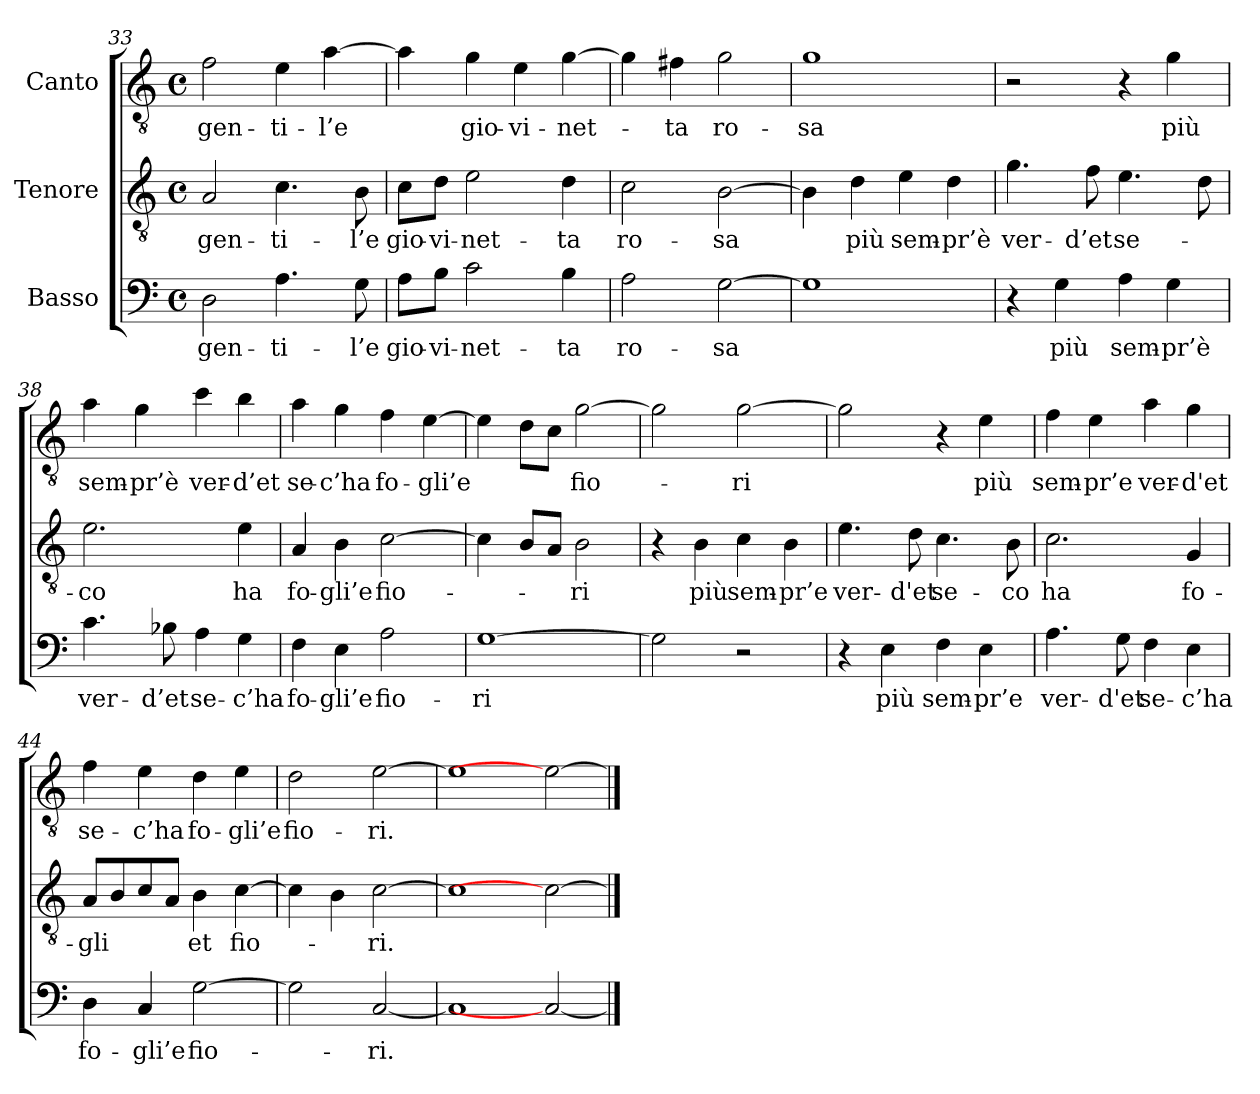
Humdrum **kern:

**kern	**text	**kern	**text	**kern	**text
*part3	*part3	*part2	*part2	*part1	*part1
*staff3	*staff3	*staff2	*staff2	*staff1	*staff1
*I"Basso	*	*I"Tenore	*	*I"Canto	*
*clefF4	*	*clefGv2	*	*clefGv2	*
*k[]	*	*k[]	*	*k[]	*
*C:	*	*C:	*	*C:	*
*M4/4	*	*M4/4	*	*M4/4	*
*met(c)	*	*met(c)	*	*met(c)	*
=33	=33	=33	=33	=33	=33
!	!LO:LY:b	!	!LO:LY:b	!	!LO:LY:b
2D\	gen-	2A/	gen-	2f\	gen-
!	!LO:LY:b	!	!LO:LY:b	!	!LO:LY:b
4.A\	-ti-	4.c\	-ti-	4e\	-ti-
!	!	!	!	!	!LO:LY:b
.	.	.	.	[4a\	-l’e
!	!LO:LY:b	!	!LO:LY:b	!	!
8G\	-l’e	8B\	-l’e	.	.
=34	=34	=34	=34	=34	=34
!	!LO:LY:b	!	!LO:LY:b	!	!
8A\L	gio-	8c\L	gio-	4a\]	.
!	!LO:LY:b	!	!LO:LY:b	!	!
8B\J	-vi-	8d\J	-vi-	.	.
!	!LO:LY:b	!	!LO:LY:b	!	!LO:LY:b
2c\	-net-	2e\	-net-	4g\	gio-
!	!	!	!	!	!LO:LY:b
.	.	.	.	4e\	-vi-
!	!LO:LY:b	!	!LO:LY:b	!	!LO:LY:b
4B\	-ta	4d\	-ta	[4g\	-net-
=35	=35	=35	=35	=35	=35
!	!LO:LY:b	!	!LO:LY:b	!	!
2A\	ro-	2c\	ro-	4g\]	.
!	!	!	!	!	!LO:LY:b
.	.	.	.	4f#X\	-ta
!	!LO:LY:b	!	!LO:LY:b	!	!LO:LY:b
[2G\	-sa	[2B\	-sa	2g\	ro-
=36	=36	=36	=36	=36	=36
!	!	!	!	!	!LO:LY:b
1G]	.	4B\]	.	1g	-sa
!	!	!	!LO:LY:b	!	!
.	.	4d\	più	.	.
!	!	!	!LO:LY:b	!	!
.	.	4e\	sem-	.	.
!	!	!	!LO:LY:b	!	!
.	.	4d\	-pr’è	.	.
!!LO:LB:g=z
=37	=37	=37	=37	=37	=37
!	!	!	!LO:LY:b	!	!
4r	.	4.g\	ver-	2r	.
!	!LO:LY:b	!	!	!	!
4G\	più	.	.	.	.
!	!	!	!LO:LY:b	!	!
.	.	8f\	-d’et	.	.
!	!LO:LY:b	!	!LO:LY:b	!	!
4A\	sem-	4.e\	se-	4r	.
!	!LO:LY:b	!	!	!	!LO:LY:b
4G\	-pr’è	.	.	4g\	più
.	.	8d\	.	.	.
=38	=38	=38	=38	=38	=38
!	!LO:LY:b	!	!LO:LY:b	!	!LO:LY:b
4.c\	ver-	2.e\	-co	4a\	sem-
!	!	!	!	!	!LO:LY:b
.	.	.	.	4g\	-pr’è
!	!LO:LY:b	!	!	!	!
8B-\	-d’et	.	.	.	.
!	!LO:LY:b	!	!	!	!LO:LY:b
4A\	se-	.	.	4cc\	ver-
!	!LO:LY:b	!	!LO:LY:b	!	!LO:LY:b
4G\	-c’ha	4e\	ha	4b\	-d’et
=39	=39	=39	=39	=39	=39
!	!LO:LY:b	!	!LO:LY:b	!	!LO:LY:b
4F\	fo-	4A/	fo-	4a\	se-
!	!LO:LY:b	!	!LO:LY:b	!	!LO:LY:b
4E\	-gli’e	4B\	-gli’e	4g\	-c’ha
!	!LO:LY:b	!	!LO:LY:b	!	!LO:LY:b
2A\	fio-	[2c\	fio-	4f\	fo-
!	!	!	!	!	!LO:LY:b
.	.	.	.	[4e\	-gli’e
=40	=40	=40	=40	=40	=40
!	!LO:LY:b	!	!	!	!
[1G	-ri	4c\]	.	4e\]	.
.	.	8B/L	.	8d\L	.
.	.	8A/J	.	8c\J	.
!	!	!	!LO:LY:b	!	!LO:LY:b
.	.	2B\	-ri	[2g\	fio-
=41	=41	=41	=41	=41	=41
2G\]	.	4r	.	2g\]	.
!	!	!	!LO:LY:b	!	!
.	.	4B\	più	.	.
!	!	!	!LO:LY:b	!	!LO:LY:b
2r	.	4c\	sem-	[2g\	-ri
!	!	!	!LO:LY:b	!	!
.	.	4B\	-pr’e	.	.
=42	=42	=42	=42	=42	=42
!	!	!	!LO:LY:b	!	!
4r	.	4.e\	ver-	2g\]	.
!	!LO:LY:b	!	!	!	!
4E\	più	.	.	.	.
!	!	!	!LO:LY:b	!	!
.	.	8d\	-d'et	.	.
!	!LO:LY:b	!	!LO:LY:b	!	!
4F\	sem-	4.c\	se-	4r	.
!	!LO:LY:b	!	!	!	!LO:LY:b
4E\	-pr’e	.	.	4e\	più
!	!	!	!LO:LY:b	!	!
.	.	8B\	-co	.	.
!!LO:LB:g=z
=43	=43	=43	=43	=43	=43
!	!LO:LY:b	!	!LO:LY:b	!	!LO:LY:b
4.A\	ver-	2.c\	ha	4f\	sem-
!	!	!	!	!	!LO:LY:b
.	.	.	.	4e\	-pr’e
!	!LO:LY:b	!	!	!	!
8G\	-d'et	.	.	.	.
!	!LO:LY:b	!	!	!	!LO:LY:b
4F\	se-	.	.	4a\	ver-
!	!LO:LY:b	!	!LO:LY:b	!	!LO:LY:b
4E\	-c’ha	4G/	fo-	4g\	-d'et
=44	=44	=44	=44	=44	=44
!	!LO:LY:b	!	!LO:LY:b	!	!LO:LY:b
4D\	fo-	8A/L	-gli	4f\	se-
.	.	8B/	.	.	.
!	!LO:LY:b	!	!	!	!LO:LY:b
4C/	-gli’e	8c/	.	4e\	-c’ha
.	.	8A/J	.	.	.
!	!LO:LY:b	!	!LO:LY:b	!	!LO:LY:b
[2G\	fio-	4B\	et	4d\	fo-
!	!	!	!LO:LY:b	!	!LO:LY:b
.	.	[4c\	fio-	4e\	-gli’e
=45	=45	=45	=45	=45	=45
!	!	!	!	!	!LO:LY:b
2G\]	.	4c\]	.	2d\	fio-
.	.	4B\	.	.	.
!	!LO:LY:b	!	!LO:LY:b	!	!LO:LY:b
[2C	-ri.	[2c	-ri.	[2e	-ri.
=46	=46	=46	=46	=46	=46
1C]	.	1c]	.	1e]	.
2C_	.	2c_	.	2e_	.
==	==	==	==	==	==
*-	*-	*-	*-	*-	*-
